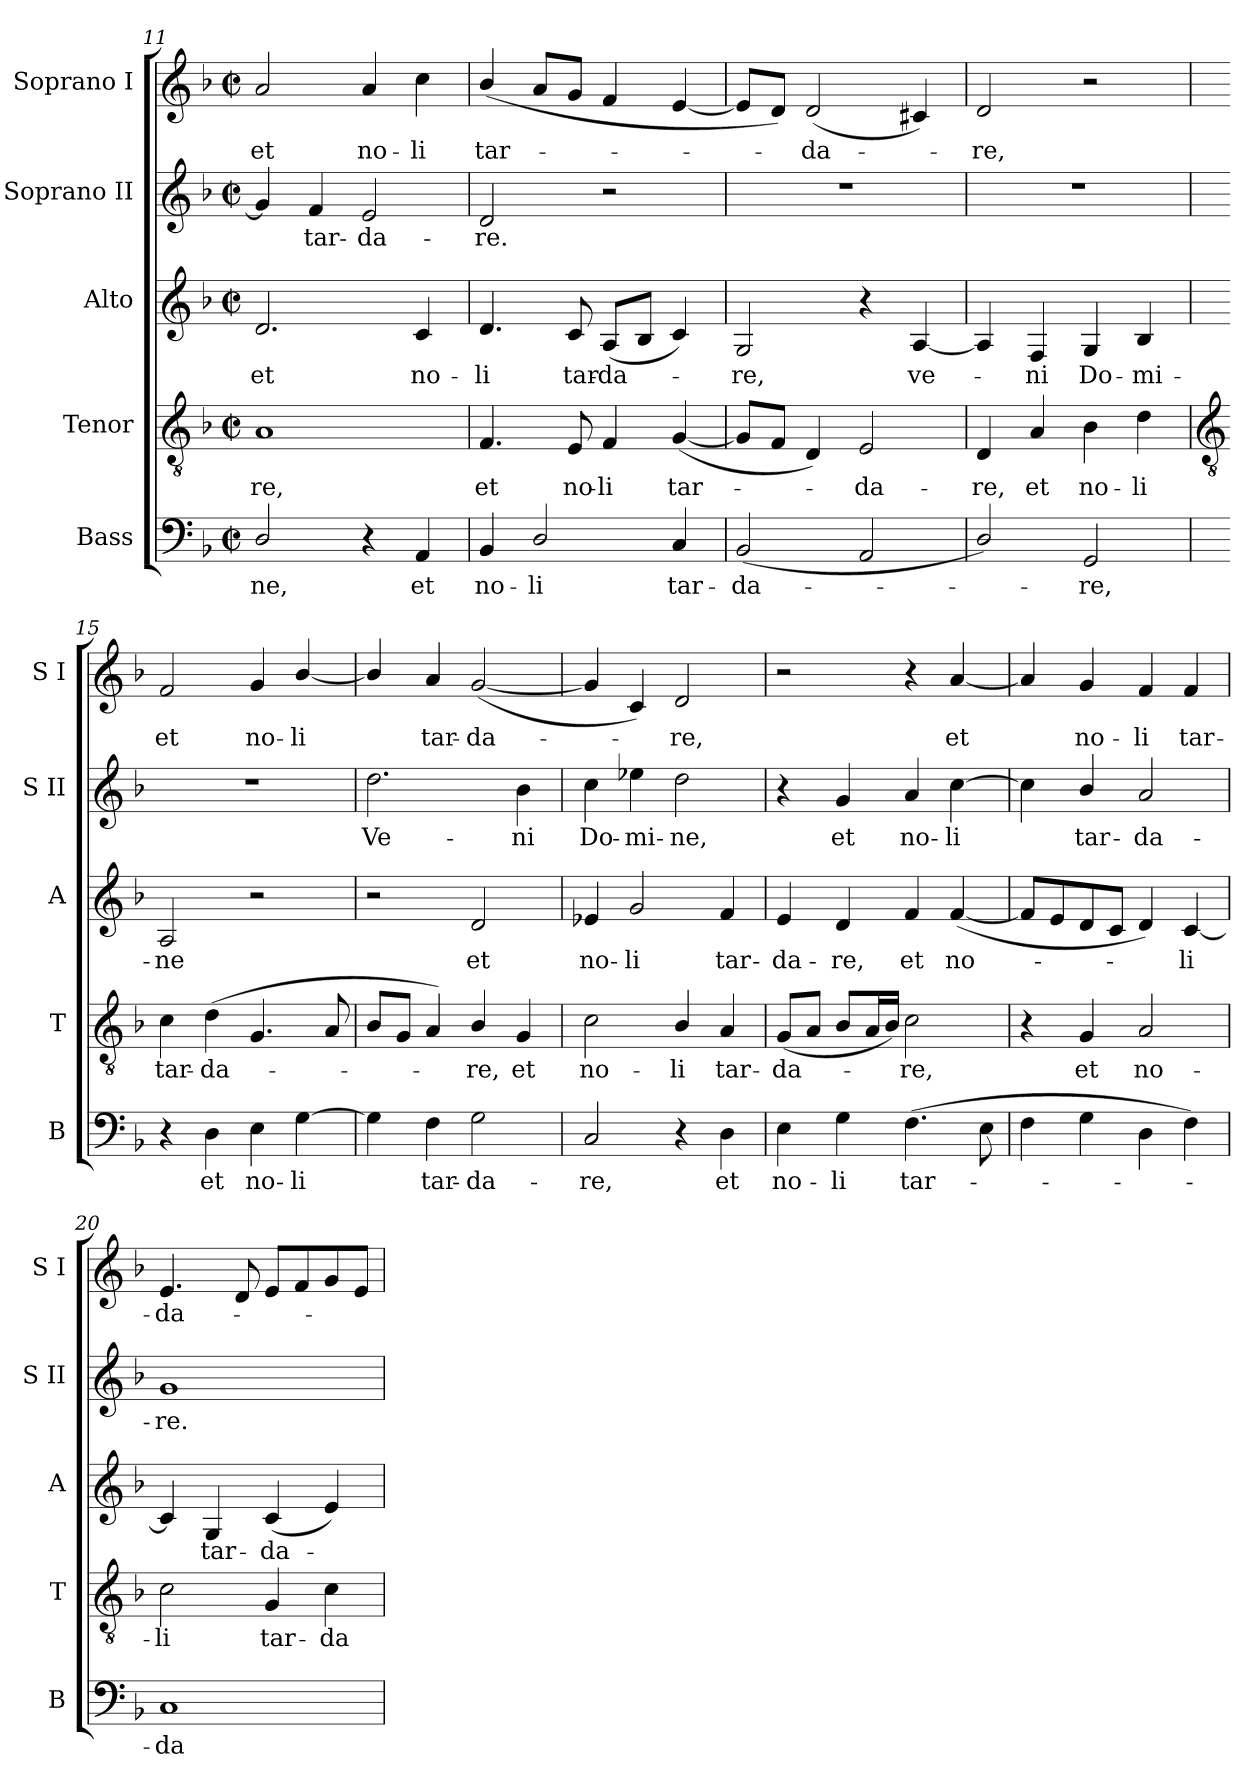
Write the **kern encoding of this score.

**kern	**text	**kern	**text	**kern	**text	**kern	**text	**kern	**text
*part5	*part5	*part4	*part4	*part3	*part3	*part2	*part2	*part1	*part1
*staff5	*staff5	*staff4	*staff4	*staff3	*staff3	*staff2	*staff2	*staff1	*staff1
*I"Bass	*	*I"Tenor	*	*I"Alto	*	*I"Soprano II	*	*I"Soprano I	*
*I'B	*	*I'T	*	*I'A	*	*I'S II	*	*I'S I	*
*clefF4	*	*clefGv2	*	*clefG2	*	*clefG2	*	*clefG2	*
*k[b-]	*	*k[b-]	*	*k[b-]	*	*k[b-]	*	*k[b-]	*
*F:	*	*F:	*	*F:	*	*F:	*	*F:	*
*M2/2	*	*M2/2	*	*M2/2	*	*M2/2	*	*M2/2	*
*met(c|)	*	*met(c|)	*	*met(c|)	*	*met(c|)	*	*met(c|)	*
=11	=11	=11	=11	=11	=11	=11	=11	=11	=11
!	!LO:LY:b	!	!LO:LY:b	!	!LO:LY:b	!	!	!	!LO:LY:b
2D/	-ne,	1A	-re,	2.d	et	4g]	.	2a	et
!	!	!	!	!	!	!	!LO:LY:b	!	!
.	.	.	.	.	.	4f	tar-	.	.
!	!	!	!	!	!	!	!LO:LY:b	!	!LO:LY:b
4r	.	.	.	.	.	2e	-da-	4a	no-
!	!LO:LY:b	!	!	!	!LO:LY:b	!	!	!	!LO:LY:b
4AA	et	.	.	4c	no-	.	.	4cc	-li
=12	=12	=12	=12	=12	=12	=12	=12	=12	=12
!	!LO:LY:b	!	!LO:LY:b	!	!LO:LY:b	!	!LO:LY:b	!	!LO:LY:b
4BB-	no-	4.F	et	4.d	-li	2d	-re.	(<4b-/	tar-
!	!LO:LY:b	!	!	!	!	!	!	!	!
2D/	-li	.	.	.	.	.	.	8aL	.
!	!	!	!LO:LY:b	!	!LO:LY:b	!	!	!	!
.	.	8E	no-	8c	tar-	.	.	8gJ	.
!	!	!	!LO:LY:b	!	!LO:LY:b	!	!	!	!
.	.	4F	-li	(<8AL	-da-	2r	.	4f	.
.	.	.	.	8B-J	.	.	.	.	.
!	!LO:LY:b	!	!LO:LY:b	!	!	!	!	!	!
4C	tar-	(<[4G	tar-	4c)	.	.	.	[4e	.
=13	=13	=13	=13	=13	=13	=13	=13	=13	=13
!	!LO:LY:b	!	!	!	!LO:LY:b	!	!	!	!
(<2BB-	-da-	8GL]	.	2G	re,	1r	.	8eL]	.
.	.	8FJ	.	.	.	.	.	8dJ)	.
!	!	!	!	!	!	!	!	!	!LO:LY:b
.	.	4D)	.	.	.	.	.	(<2d	da-
!	!	!	!LO:LY:b	!	!	!	!	!	!
2AA	.	2E	da-	4r	.	.	.	.	.
!	!	!	!	!	!LO:LY:b	!	!	!	!
.	.	.	.	[4A	ve-	.	.	4c#X)	.
=14	=14	=14	=14	=14	=14	=14	=14	=14	=14
!	!	!	!LO:LY:b	!	!	!	!	!	!LO:LY:b
2D/)	.	4D	-re,	4A]	.	1r	.	2d	re,
!	!	!	!LO:LY:b	!	!LO:LY:b	!	!	!	!
.	.	4A	et	4F	ni	.	.	.	.
!	!LO:LY:b	!	!LO:LY:b	!	!LO:LY:b	!	!	!	!
2GG	re,	4B-	no-	4G	Do-	.	.	2r	.
!	!	!	!LO:LY:b	!	!LO:LY:b	!	!	!	!
.	.	4d	-li	4B-	-mi-	.	.	.	.
!!LO:LB:g=z
=15	=15	=15	=15	=15	=15	=15	=15	=15	=15
*	*	*clefGv2	*	*	*	*	*	*	*
!	!	!	!LO:LY:b	!	!LO:LY:b	!	!	!	!LO:LY:b
4r	.	4c	tar-	2A	-ne	1r	.	2f	et
!	!LO:LY:b	!	!LO:LY:b	!	!	!	!	!	!
4D	et	(<4d	-da-	.	.	.	.	.	.
!	!LO:LY:b	!	!	!	!	!	!	!	!LO:LY:b
4E	no-	4.G	.	2r	.	.	.	4g	no-
!	!LO:LY:b	!	!	!	!	!	!	!	!LO:LY:b
[4G	-li	.	.	.	.	.	.	[4b-/	-li
.	.	8A	.	.	.	.	.	.	.
=16	=16	=16	=16	=16	=16	=16	=16	=16	=16
!	!	!	!	!	!	!	!LO:LY:b	!	!
4G]	.	8B-L	.	2r	.	2.dd	Ve-	4b-/]	.
.	.	8GJ	.	.	.	.	.	.	.
!	!LO:LY:b	!	!	!	!	!	!	!	!LO:LY:b
4F	tar-	4A)	.	.	.	.	.	4a	tar-
!	!LO:LY:b	!	!LO:LY:b	!	!LO:LY:b	!	!	!	!LO:LY:b
2G	-da-	4B-/	re,	2d	et	.	.	(<[2g	-da-
!	!	!	!LO:LY:b	!	!	!	!LO:LY:b	!	!
.	.	4G	et	.	.	4b-	-ni	.	.
=17	=17	=17	=17	=17	=17	=17	=17	=17	=17
!	!LO:LY:b	!	!LO:LY:b	!	!LO:LY:b	!	!LO:LY:b	!	!
2C	-re,	2c	no-	4e-X	no-	4cc	Do-	4g]	.
!	!	!	!	!	!LO:LY:b	!	!LO:LY:b	!	!
.	.	.	.	2g	-li	4ee-X	-mi-	4c)	.
!	!	!	!LO:LY:b	!	!	!	!LO:LY:b	!	!LO:LY:b
4r	.	4B-/	-li	.	.	2dd	-ne,	2d	re,
!	!LO:LY:b	!	!LO:LY:b	!	!LO:LY:b	!	!	!	!
4D	et	4A	tar-	4f	tar-	.	.	.	.
=18	=18	=18	=18	=18	=18	=18	=18	=18	=18
!	!LO:LY:b	!	!LO:LY:b	!	!LO:LY:b	!	!	!	!
4E	no-	(<8GL	-da-	4e	-da-	4r	.	2r	.
.	.	8AJ	.	.	.	.	.	.	.
!	!LO:LY:b	!	!	!	!LO:LY:b	!	!LO:LY:b	!	!
4G	-li	8B-L	.	4d	-re,	4g	et	.	.
.	.	16AL	.	.	.	.	.	.	.
.	.	16B-JJ)	.	.	.	.	.	.	.
!	!LO:LY:b	!	!LO:LY:b	!	!LO:LY:b	!	!LO:LY:b	!	!
(>4.F	tar-	2c	re,	4f	et	4a	no-	4r	.
!	!	!	!	!	!LO:LY:b	!	!LO:LY:b	!	!LO:LY:b
.	.	.	.	(<[4f	no-	[4cc	-li	[4a	et
8E	.	.	.	.	.	.	.	.	.
=19	=19	=19	=19	=19	=19	=19	=19	=19	=19
4F	.	4r	.	8fL]	.	4cc]	.	4a]	.
.	.	.	.	8e	.	.	.	.	.
!	!	!	!LO:LY:b	!	!	!	!LO:LY:b	!	!LO:LY:b
4G	.	4G	et	8d	.	4b-/	tar-	4g	no-
.	.	.	.	8cJ	.	.	.	.	.
!	!	!	!LO:LY:b	!	!	!	!LO:LY:b	!	!LO:LY:b
4D	.	2A	no-	4d)	.	2a	-da-	4f	-li
!	!	!	!	!	!LO:LY:b	!	!	!	!LO:LY:b
4F)	.	.	.	[4c	li	.	.	4f	tar-
=20	=20	=20	=20	=20	=20	=20	=20	=20	=20
!	!LO:LY:b	!	!LO:LY:b	!	!	!	!LO:LY:b	!	!LO:LY:b
1C	da-	2c	-li	4c]	.	1g	-re.	4.e	-da-
!	!	!	!	!	!LO:LY:b	!	!	!	!
.	.	.	.	4G	tar-	.	.	.	.
.	.	.	.	.	.	.	.	8d	.
!	!	!	!LO:LY:b	!	!LO:LY:b	!	!	!	!
.	.	4G	tar-	(<4c	-da-	.	.	8eL	.
.	.	.	.	.	.	.	.	8f	.
!	!	!	!LO:LY:b	!	!	!	!	!	!
.	.	4c	-da-	4e)	.	.	.	8g	.
.	.	.	.	.	.	.	.	8eJ	.
=	=	=	=	=	=	=	=	=	=
*-	*-	*-	*-	*-	*-	*-	*-	*-	*-
